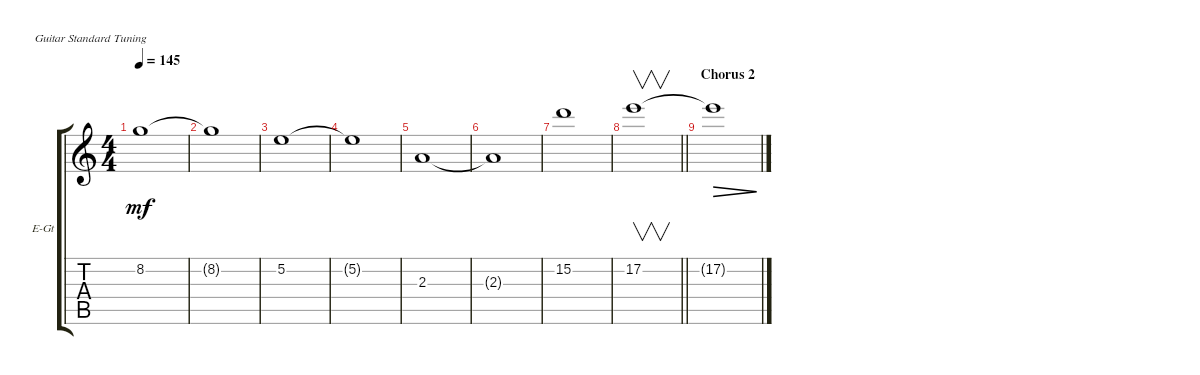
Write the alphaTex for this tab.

\bracketExtendMode groupsimilarinstruments
\firstSystemTrackNameOrientation horizontal
\otherSystemsTrackNameOrientation horizontal
\track ("guitar (Rodion Kravkl)" "E-Gt") {instrument electricguitarclean}
\staff {score tabs}
\tuning (E4 B3 G3 D3 A2 E2)
\ts (4 4)
\tempo 145
\clef g2
\scale
0.333333
\ks aminor
8.2.1{dy mf} |
\scale
0.333333 8.2{t}.1 |
\scale
0.333333 5.2.1 |
\scale
0.333333 5.2{t}.1 |
\scale
0.333333 2.3.1 |
\scale
0.333333 2.3{t}.1 |
\scale
0.333333 15.2.1 |
\scale
0.333333
\barLineRight lightlight
17.2.1{v} |
\section ("" "Chorus 2")
\scale
0.333333 17.2{t}.1{dec} |
\scale
0.333333 |
\scale
0.333333 |
\scale
0.333333 |
\scale
0.333333 |
\scale
0.333333 |
\scale
0.333333 |
\scale
0.333333
